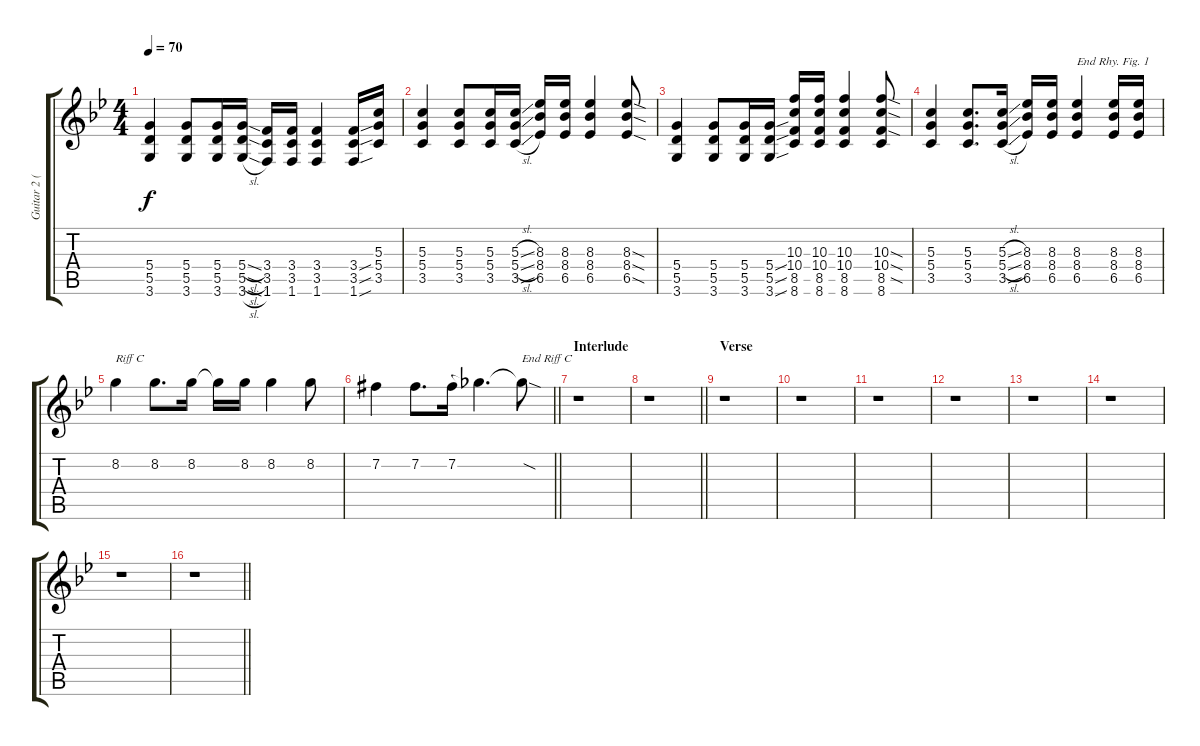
\track ("Guitar 2 (dist.)" "Guitar 2 (") {instrument distortionguitar}
\staff {score tabs}
\tuning (E4 B3 G3 D3 A2 E2) {hide}
\ts (4 4)
\tempo 70
\clef g2
\ks gminor
(5.4 5.5 3.6).4{dy f} (5.4 5.5 3.6).8 (5.4 5.5 3.6).16 (5.4{sl} 5.5{sl} 3.6{sl}).16 (3.4 3.5 1.6).16 (3.4 3.5 1.6).16 (3.4 3.5 1.6).4 (3.4{sou} 3.5{sou} 1.6{sou}).16 (5.3 5.4 3.5).16 |
(5.3 5.4 3.5).4 (5.3 5.4 3.5).8 (5.3 5.4 3.5).16 (5.3{sl} 5.4{sl} 3.5{sl}).16 (8.3 8.4 6.5).16 (8.3 8.4 6.5).16 (8.3 8.4 6.5).4 (8.3{sod} 8.4{sod} 6.5{sod}).8 |
(5.4 5.5 3.6).4 (5.4 5.5 3.6).8 (5.4 5.5 3.6).16 (5.4{sou} 5.5{sou} 3.6{sou}).16 (10.3 10.4 8.5 8.6).16 (10.3 10.4 8.5 8.6).16 (10.3 10.4 8.5 8.6).4 (10.3{sod} 10.4{sod} 8.5{sod} 8.6).8 |
(5.3 5.4 3.5).4 (5.3 5.4 3.5).8{d} (5.3{sl} 5.4{sl} 3.5{sl}).16 (8.3 8.4 6.5).16 (8.3 8.4 6.5).16 (8.3 8.4 6.5).4{txt "End Rhy. Fig. 1"} (8.3 8.4 6.5).16 (8.3 8.4 6.5).16 |
8.2.4{txt "Riff C"} 8.2.8{d} 8.2.16 8.2{t}.16 8.2.16 8.2.4 8.2.8 |
\barLineRight lightlight
7.2{acc #}.4 7.2{acc #}.8{d} 7.2{acc #}.16 7.2{t}.4{d} 7.2{sod t}.8{txt "End Riff C"} |
\section ("" "Interlude")
r.1 |
\barLineRight lightlight
r.1 |
\section ("" "Verse")
r.1 |
r.1 |
r.1 |
r.1 |
r.1 |
r.1 |
r.1 |
\barLineRight lightlight
r.1
